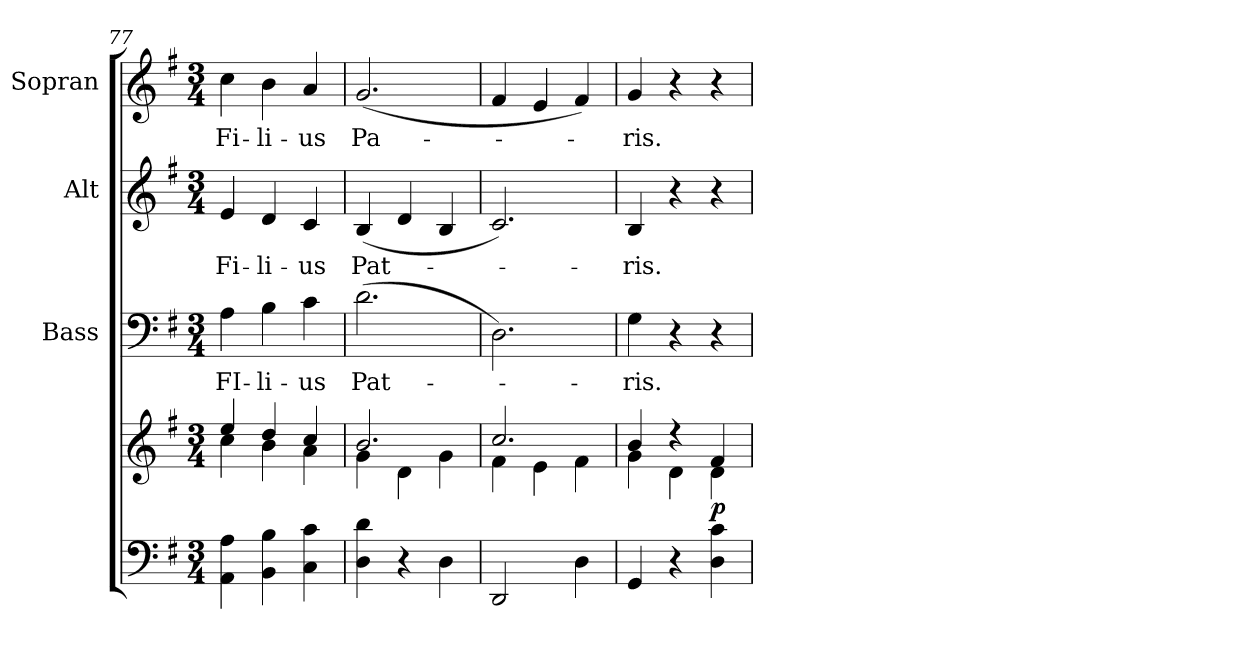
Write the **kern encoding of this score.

**kern	**kern	**dynam	**kern	**text	**kern	**text	**kern	**text
*part4	*part4	*part4	*part3	*part3	*part2	*part2	*part1	*part1
*staff5	*staff4	*staff4/5	*staff3	*staff3	*staff2	*staff2	*staff1	*staff1
*	*	*	*I"Bass	*	*I"Alt	*	*I"Sopran	*
*	*	*	*I'B.	*	*I'A.	*	*I'S.	*
*clefF4	*clefG2	*	*clefF4	*	*clefG2	*	*clefG2	*
*k[f#]	*k[f#]	*	*k[f#]	*	*k[f#]	*	*k[f#]	*
*G:	*G:	*	*G:	*	*G:	*	*G:	*
*M3/4	*M3/4	*	*M3/4	*	*M3/4	*	*M3/4	*
=77	=77	=77	=77	=77	=77	=77	=77	=77
*	*^	*	*	*	*	*	*	*
!	!	!	!	!	!LO:LY:b	!	!LO:LY:b	!	!LO:LY:b
4AA\ 4A\	4ee/	4cc\	.	4A\	FI-	4e/	Fi-	4cc\	Fi-
!	!	!	!	!	!LO:LY:b	!	!LO:LY:b	!	!LO:LY:b
4BB\ 4B\	4dd/	4b\	.	4B\	-li-	4d/	-li-	4b\	-li-
!	!	!	!	!	!LO:LY:b	!	!LO:LY:b	!	!LO:LY:b
4C\ 4c\	4cc/	4a\	.	4c\	-us	4c/	-us	4a/	-us
=78	=78	=78	=78	=78	=78	=78	=78	=78	=78
!	!	!	!	!	!LO:LY:b	!	!LO:LY:b	!	!LO:LY:b
4D\ 4d\	2.b/	4g\	.	(>2.d\	Pat-	(4B/	Pat-	(<2.g/	Pa-
4r	.	4d\	.	.	.	4d/	.	.	.
4D\	.	4g\	.	.	.	4B/	.	.	.
=79	=79	=79	=79	=79	=79	=79	=79	=79	=79
2DD/	2.cc/	4f#\	.	2.D\)	.	2.c/)	.	4f#/	.
.	.	4e\	.	.	.	.	.	4e/	.
4D\	.	4f#\	.	.	.	.	.	4f#/)	.
=80	=80	=80	=80	=80	=80	=80	=80	=80	=80
!	!	!	!	!	!LO:LY:b	!	!LO:LY:b	!	!LO:LY:b
4GG/	4b/	4g\	.	4G\	-ris.	4B/	-ris.	4g/	-ris.
4r	4r	4d\	.	4r	.	4r	.	4r	.
!	!	!	!LO:DY:b	!	!	!	!	!	!
4D\ 4c\	4f#/	4d\	p	4r	.	4r	.	4r	.
*	*v	*v	*	*	*	*	*	*	*
=	=	=	=	=	=	=	=	=
*-	*-	*-	*-	*-	*-	*-	*-	*-
